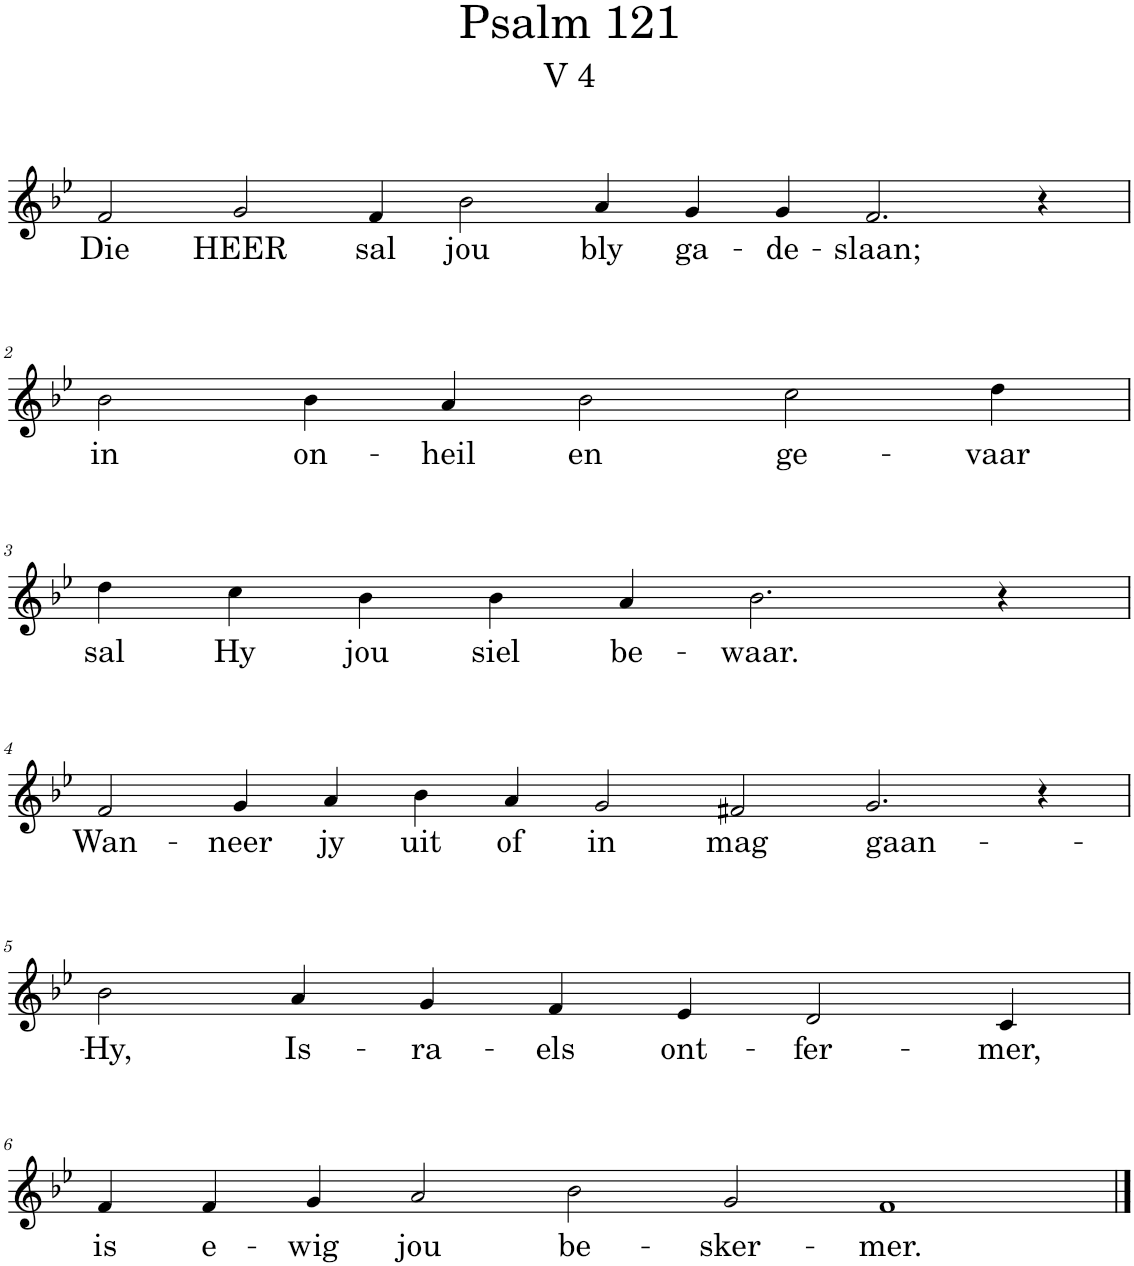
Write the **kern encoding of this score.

**kern	**text
*part1	*part1
*staff1	*staff1
*I"Pipe Organ	*
*I'Org.	*
*clefG2	*
*k[b-e-]	*
*M14/4	*
=1	=1
!	!LO:LY:b
2f/	Die
!	!LO:LY:b
2g/	HEER
!	!LO:LY:b
4f/	sal
!	!LO:LY:b
2b-\	jou
!	!LO:LY:b
4a/	bly
!	!LO:LY:b
4g/	ga-
!	!LO:LY:b
4g/	-de-
!	!LO:LY:b
2.f/	-slaan;
4r	.
!!LO:LB:g=z
=2	=2
*M9/4	*
!	!LO:LY:b
2b-\	in
!	!LO:LY:b
4b-\	on-
!	!LO:LY:b
4a/	-heil
!	!LO:LY:b
2b-\	en
!	!LO:LY:b
2cc\	ge-
!	!LO:LY:b
4dd\	-vaar
!!LO:LB:g=z
=3	=3
!	!LO:LY:b
4dd\	sal
!	!LO:LY:b
4cc\	Hy
!	!LO:LY:b
4b-\	jou
!	!LO:LY:b
4b-\	siel
!	!LO:LY:b
4a/	be-
!	!LO:LY:b
2.b-\	-waar.
4r	.
!!LO:LB:g=z
=4	=4
*M14/4	*
!	!LO:LY:b
2f/	Wan-
!	!LO:LY:b
4g/	-neer
!	!LO:LY:b
4a/	jy
!	!LO:LY:b
4b-\	uit
!	!LO:LY:b
4a/	of
!	!LO:LY:b
2g/	in
!	!LO:LY:b
2f#X/	mag
!	!LO:LY:b
2.g/	gaan-
4r	.
!!LO:LB:g=z
=5	=5
*M9/4	*
!	!LO:LY:b
2b-\	-Hy,
!	!LO:LY:b
4a/	Is-
!	!LO:LY:b
4g/	-ra-
!	!LO:LY:b
4f/	-els
!	!LO:LY:b
4e-/	ont-
!	!LO:LY:b
2d/	-fer-
!	!LO:LY:b
4c/	-mer,
!!LO:LB:g=z
=6	=6
*M13/4	*
!	!LO:LY:b
4f/	is
!	!LO:LY:b
4f/	e-
!	!LO:LY:b
4g/	-wig
!	!LO:LY:b
2a/	jou
!	!LO:LY:b
2b-\	be-
!	!LO:LY:b
2g/	-sker-
!	!LO:LY:b
1f	-mer.
==	==
*-	*-
